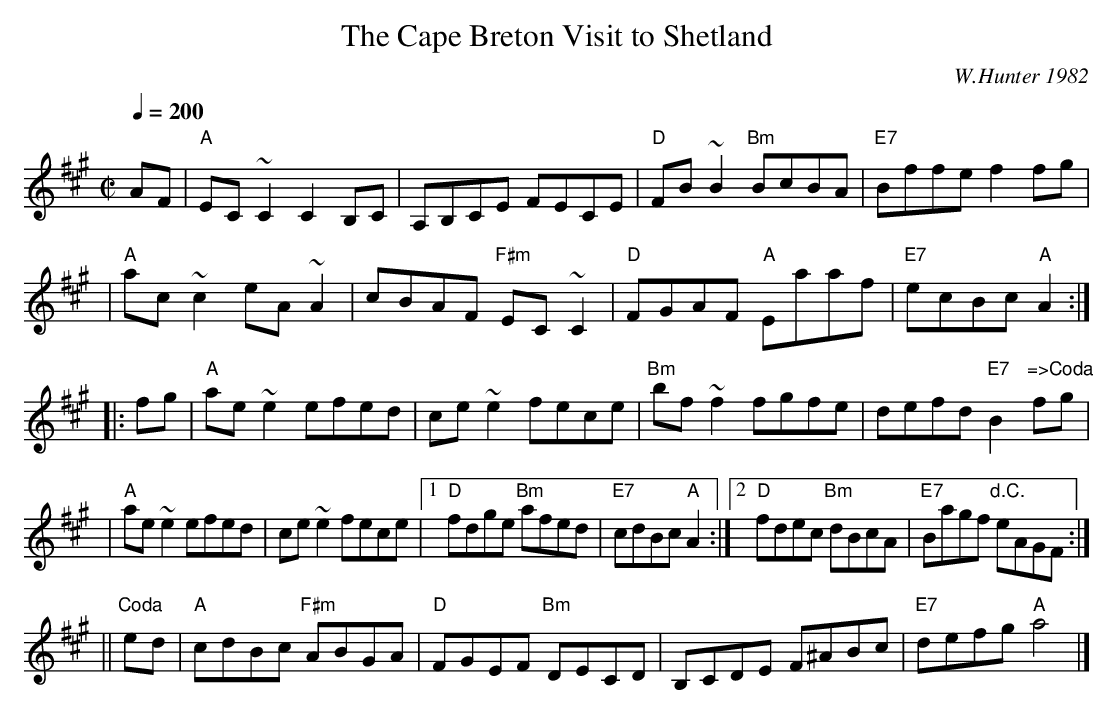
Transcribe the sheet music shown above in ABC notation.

X:1
T:The Cape Breton Visit to Shetland
C:W.Hunter 1982
M:C|
L:1/8
Q:1/4=200
K:A
AF \
| "A"EC ~C2 C2B,C | A,B,CE FECE | "D"FB~B2 "Bm"BcBA | "E7"Bffe f2fg |
| "A"ac ~c2 eA ~A2 | cBAF "F#m"EC ~C2 | "D"FGAF "A"Eaaf | "E7"ecBc "A"A2 :|
|: fg \
| "A"ae ~e2 efed | ce ~e2 fece | "Bm"bf ~f2 fgfe | defd "E7"B2"=>Coda"fg |
| "A"ae ~e2 efed | ce ~e2 fece |1 "D"fdge "Bm"afed | "E7"cdBc "A"A2 :|2 "D"fdec "Bm"dBcA | "E7"Bagf "d.C."eAGF :|
|| "Coda"ed \
| "A"cdBc "F#m"ABGA | "D"FGEF "Bm"DECD | B,CDE F^ABc | "E7"defg "A"a4 |]
